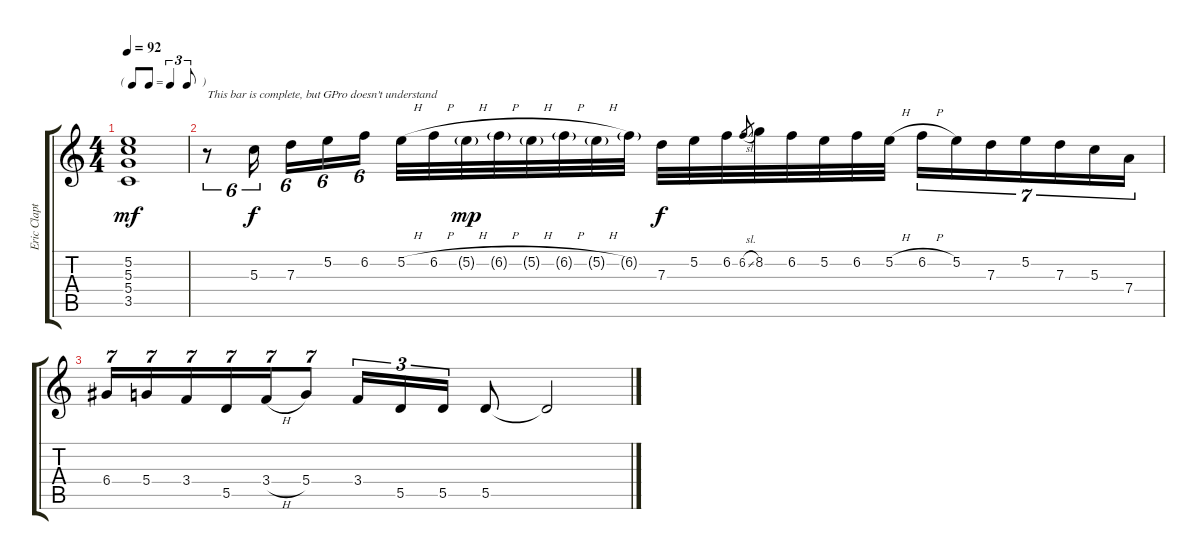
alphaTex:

\track ("Eric Clapton" "Eric Clapt") {instrument acousticguitarsteel}
\staff {score tabs}
\tuning (E4 B3 G3 D3 A2 E2) {hide}
\ts (4 4)
\tf triplet8th
\tempo 92
\clef g2
\ks c
(5.2 5.3 5.4 3.5).1{dy mf} |
r.8{tu (6 4) txt "This bar is complete, but GPro doesn't understand"} 5.3.16{tu (6 4) dy f beam splitsecondary} 7.3.16{tu (6 4)} 5.2.16{tu (6 4)} 6.2.16{tu (6 4)} 5.2{h}.32 6.2{h}.32 5.2{h g}.32{dy mp} 6.2{h g}.32 5.2{h g}.32 6.2{h g}.32 5.2{h g}.32 6.2{g}.32 7.3.32{dy f} 5.2.32 6.2.32 6.2{sl}.8{gr} 8.2.32 6.2.32 5.2.32 6.2.32 5.2{h}.32 6.2{h}.16{tu (7 4)} 5.2.16{tu (7 4)} 7.3.16{tu (7 4)} 5.2.16{tu (7 4)} 7.3.16{tu (7 4)} 5.3.16{tu (7 4)} 7.4.16{tu (7 4)} |
6.4.16{tu (7 4)} 5.4.16{tu (7 4)} 3.4.16{tu (7 4)} 5.5.16{tu (7 4)} 3.4{h}.16{tu (7 4)} 5.4.8{tu (7 4)} 3.4.16{tu (3 2)} 5.5.16{tu (3 2)} 5.5.16{tu (3 2)} 5.5.8 5.5{t}.2
